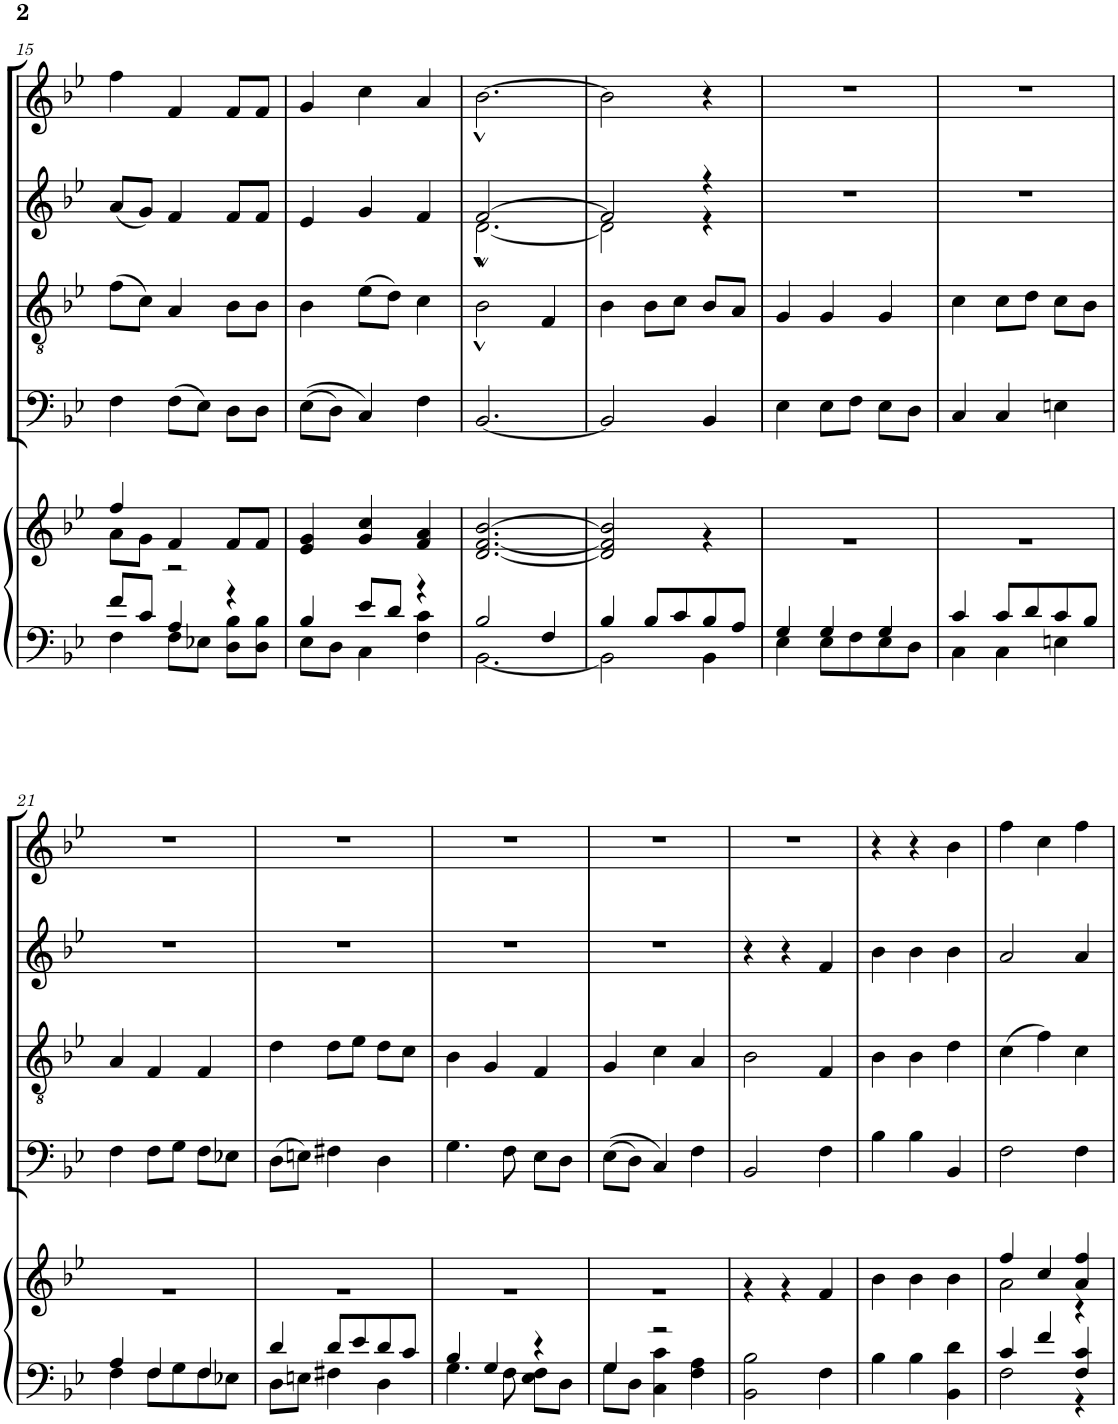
**kern	**kern	**kern	**kern	**kern	**kern
*part5	*part5	*part4	*part3	*part2	*part1
*staff6	*staff5	*staff4	*staff3	*staff2	*staff1
*I"Part 5	*	*I"Part 4	*I"Part 3	*I"Part 2	*I"Part 1
!!LO:PB:g=z
*clefF4	*clefG2	*clefF4	*clefGv2	*clefG2	*clefG2
*k[b-e-]	*k[b-e-]	*k[b-e-]	*k[b-e-]	*k[b-e-]	*k[b-e-]
*M3/4	*M3/4	*M3/4	*M3/4	*M3/4	*M3/4
=15	=15	=15	=15	=15	=15
*^	*^	*	*	*	*
8f/L	4F\	4ff/	8a\L	4F\	(>8f\L	(<8a/L	4ff\
8c/J	.	.	8g\J	.	8c\J)	8g/J)	.
4A/	8F\L	4f/	2r	(>8F\L	4A/	4f/	4f/
.	8E-X\J	.	.	8E-\J)	.	.	.
4r	8D\ 8B-\L	8f/L	.	8D\L	8B-\L	8f/L	8f/L
.	8D\ 8B-\J	8f/J	.	8D\J	8B-\J	8f/J	8f/J
=16	=16	=16	=16	=16	=16	=16	=16
4B-/	8E-\L	2.ryy	4e-/ 4g/	(>(>8E-\L	4B-\	4e-/	4g/
.	8D\J	.	.	8D\J)	.	.	.
8e-/L	4C\	.	4g/ 4cc/	4C/)	(>8e-\L	4g/	4cc\
8d/J	.	.	.	.	8d\J)	.	.
4r	4F\ 4c\	.	4f/ 4a/	4F\	4c\	4f/	4a/
=17	=17	=17	=17	=17	=17	=17	=17
*	*	*	*	*	*	*^	*
2B-/	[<2.BB-\	2.ryy	[<2.d/ [<2.f/ [>2.b-/	[<2.BB-/	2B-^^\	[>2f^^/	[<2.d^^\	[>2.b-^^\
4F/	.	.	.	.	4F/	4ryy	.	.
=18	=18	=18	=18	=18	=18	=18	=18	=18
4B-/	2BB-\]	2.ryy	2d/] 2f/] 2b-/]	2BB-/]	4B-\	2f/]	2d\]	2b-\]
8B-/L	.	.	.	.	8B-\L	.	.	.
8c/	.	.	.	.	8c\J	.	.	.
8B-/	4BB-\	.	4r	4BB-/	8B-/L	4r	4r	4r
8A/J	.	.	.	.	8A/J	.	.	.
*	*	*	*	*	*	*v	*v	*
=19	=19	=19	=19	=19	=19	=19	=19
4G/	4E-\	2.ryy	2.r	4E-\	4G/	2.r	2.r
4G/	8E-\L	.	.	8E-\L	4G/	.	.
.	8F\	.	.	8F\J	.	.	.
4G/	8E-\	.	.	8E-\L	4G/	.	.
.	8D\J	.	.	8D\J	.	.	.
=20	=20	=20	=20	=20	=20	=20	=20
4c/	4C\	2.ryy	2.r	4C/	4c\	2.r	2.r
8c/L	4C\	.	.	4C/	8c\L	.	.
8d/	.	.	.	.	8d\J	.	.
8c/	4En\	.	.	4En\	8c\L	.	.
8B-/J	.	.	.	.	8B-\J	.	.
!!LO:LB:g=z
=21	=21	=21	=21	=21	=21	=21	=21
4A/	4F\	2.ryy	2.r	4F\	4A/	2.r	2.r
4F/	8F\L	.	.	8F\L	4F/	.	.
.	8G\	.	.	8G\J	.	.	.
4F/	8F\	.	.	8F\L	4F/	.	.
.	8E-X\J	.	.	8E-X\J	.	.	.
=22	=22	=22	=22	=22	=22	=22	=22
4d/	8D\L	2.ryy	2.r	(>8D\L	4d\	2.r	2.r
.	8En\J	.	.	8En\J)	.	.	.
8d/L	4F#X\	.	.	4F#X\	8d\L	.	.
8e-/	.	.	.	.	8e-\J	.	.
8d/	4D\	.	.	4D\	8d\L	.	.
8c/J	.	.	.	.	8c\J	.	.
=23	=23	=23	=23	=23	=23	=23	=23
4B-/	4.G\	2.ryy	2.r	4.G\	4B-\	2.r	2.r
4G/	.	.	.	.	4G/	.	.
.	8F\	.	.	8F\	.	.	.
4r	8E-\ 8F\L	.	.	8E-\L	4F/	.	.
.	8D\J	.	.	8D\J	.	.	.
=24	=24	=24	=24	=24	=24	=24	=24
4G/	8G\L	2.ryy	2.r	(>(>8E-\L	4G/	2.r	2.r
.	8D\J	.	.	8D\J)	.	.	.
2r	4C\ 4c\	.	.	4C/)	4c\	.	.
.	4F\ 4A\	.	.	4F\	4A/	.	.
=25	=25	=25	=25	=25	=25	=25	=25
2.ryy	2BB-\ 2B-\	2.ryy	4r	2BB-/	2B-\	4r	2.r
.	.	.	4r	.	.	4r	.
.	4F\	.	4f/	4F\	4F/	4f/	.
=26	=26	=26	=26	=26	=26	=26	=26
2.ryy	4B-\	2.ryy	4b-\	4B-\	4B-\	4b-\	4r
.	4B-\	.	4b-\	4B-\	4B-\	4b-\	4r
.	4BB-\ 4d\	.	4b-\	4BB-/	4d\	4b-\	4b-\
=27	=27	=27	=27	=27	=27	=27	=27
4c/	2F\	4ff/	2a\	2F\	(>4c\	2a/	4ff\
4f/	.	4cc/	.	.	4f\)	.	4cc\
4F/ 4c/	4r	4a/ 4ff/	4r	4F\	4c\	4a/	4ff\
*v	*v	*	*	*	*	*	*
*	*v	*v	*	*	*	*
=	=	=	=	=	=
*-	*-	*-	*-	*-	*-
